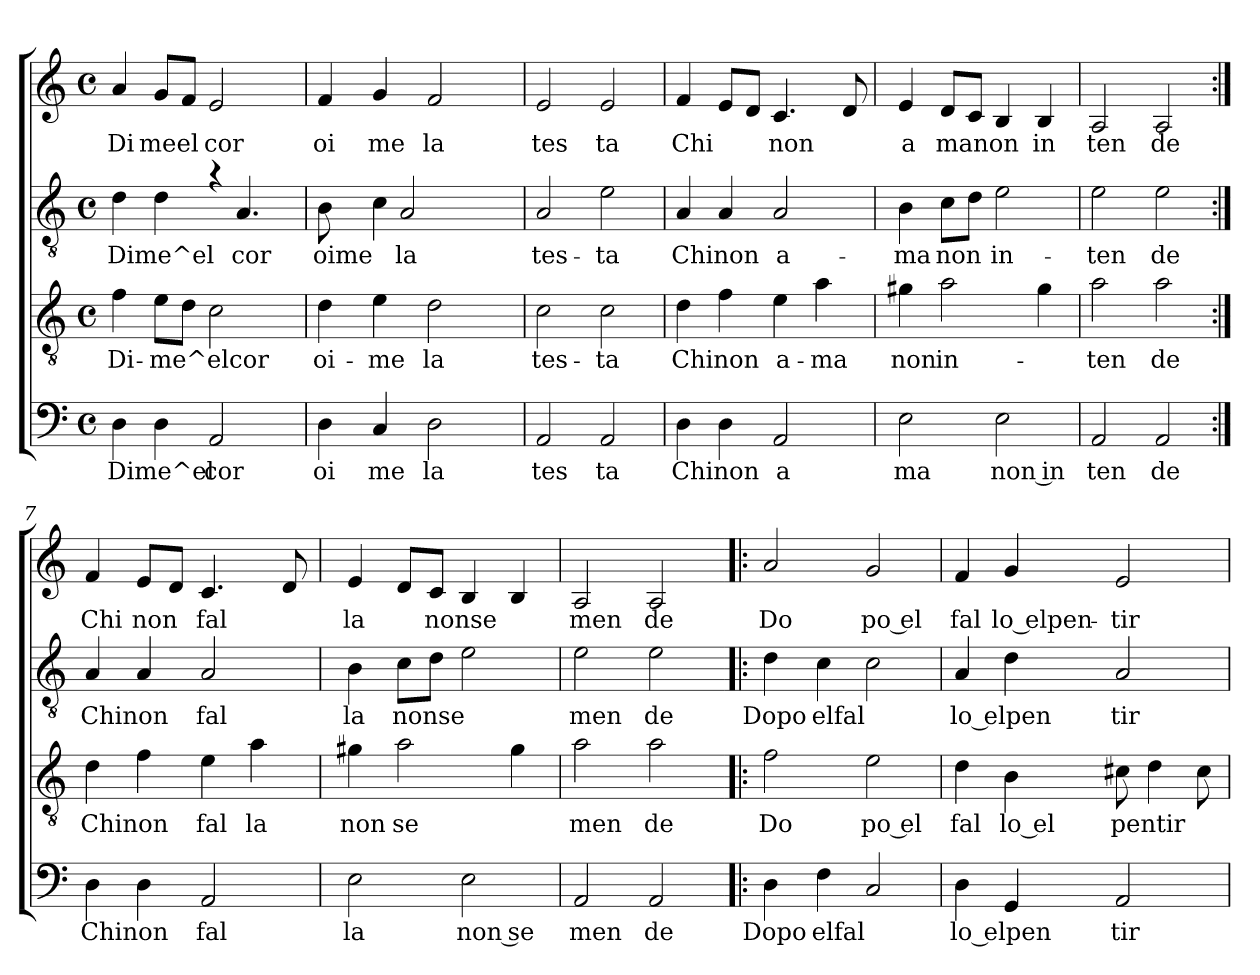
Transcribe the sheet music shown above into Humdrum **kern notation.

**kern	**text	**kern	**text	**kern	**text	**kern	**text
*part4	*part4	*part3	*part3	*part2	*part2	*part1	*part1
*staff4	*staff4	*staff3	*staff3	*staff2	*staff2	*staff1	*staff1
*clefF4	*	*clefGv2	*	*clefGv2	*	*clefG2	*
*k[]	*	*k[]	*	*k[]	*	*k[]	*
*C:	*	*C:	*	*C:	*	*C:	*
*M4/4	*	*M4/4	*	*M4/4	*	*M4/4	*
*met(c)	*	*met(c)	*	*met(c)	*	*met(c)	*
=1	=1	=1	=1	=1	=1	=1	=1
!	!LO:LY:b	!	!LO:LY:b	!	!LO:LY:b	!	!LO:LY:b
*	*	*	*	*^	*	*	*
4D\	Dime^el	4f\	Di-	4d\	2ryy	Dime^el	4a/	Di
!	!	!	!LO:LY:b	!	!	!	!	!LO:LY:b
4D\	.	8e\L	-me^elcor	4d\	.	.	8g/L	me
!	!	!	!	!	!	!	!	!LO:LY:b
.	.	8d\J	.	.	.	.	8f/J	el
!	!LO:LY:b	!	!	!	!	!	!	!LO:LY:b
2AA/	cor	2c\	.	4ra	8ryy	.	2e/	cor
!	!	!	!	!	!	!LO:LY:b	!	!
.	.	.	.	.	4.A/	cor	.	.
.	.	.	.	4ryy	.	.	.	.
=2	=2	=2	=2	=2	=2	=2	=2	=2
!	!LO:LY:b	!	!LO:LY:b	!	!	!LO:LY:b	!	!LO:LY:b
4D\	oi	4d\	oi-	8B\	4.ryy	oime	4f/	oi
.	.	.	.	8ryy	.	.	.	.
!	!LO:LY:b	!	!LO:LY:b	!	!	!	!	!LO:LY:b
4C/	me	4e\	-me	4c\	.	.	4g/	me
!	!	!	!	!	!	!LO:LY:b	!	!
.	.	.	.	.	2A/	la	.	.
!	!LO:LY:b	!	!LO:LY:b	!	!	!	!	!LO:LY:b
2D\	la	2d\	la	8ryy	.	.	2f/	la
.	.	.	.	4.ryy	.	.	.	.
.	.	.	.	.	8ryy	.	.	.
=3	=3	=3	=3	=3	=3	=3	=3	=3
!	!LO:LY:b	!	!LO:LY:b	!	!	!LO:LY:b	!	!LO:LY:b
*	*	*	*	*v	*v	*	*	*
2AA/	tes	2c\	tes-	2A/	tes-	2e/	tes
!	!LO:LY:b	!	!LO:LY:b	!	!LO:LY:b	!	!LO:LY:b
2AA/	ta	2c\	-ta	2e\	-ta	2e/	ta
=4	=4	=4	=4	=4	=4	=4	=4
!	!LO:LY:b	!	!LO:LY:b	!	!LO:LY:b	!	!LO:LY:b
4D\	Chinon	4d\	Chinon	4A/	Chinon	4f/	Chi
4D\	.	4f\	.	4A/	.	8e/L	.
.	.	.	.	.	.	8d/J	.
!	!LO:LY:b	!	!LO:LY:b	!	!LO:LY:b	!	!LO:LY:b
2AA/	a	4e\	a-	2A/	a-	4.c/	non
!	!	!	!LO:LY:b	!	!	!	!
.	.	4a\	-ma	.	.	.	.
.	.	.	.	.	.	8d/	.
=5	=5	=5	=5	=5	=5	=5	=5
!	!LO:LY:b	!	!LO:LY:b	!	!LO:LY:b	!	!LO:LY:b
2E\	ma	4g#\	non	4B\	-ma	4e/	a
!	!	!	!LO:LY:b	!	!LO:LY:b	!	!LO:LY:b
.	.	2a\	in-	8c\L	non	8d/L	manon
.	.	.	.	8d\J	.	8c/J	.
!	!LO:LY:b:rj	!	!	!	!LO:LY:b	!	!
2E\	non in	.	.	2e\	in-	4B/	.
!	!	!	!	!	!	!	!LO:LY:b
.	.	4g#\	.	.	.	4B/	in
!!LO:LB:g=z
=6	=6	=6	=6	=6	=6	=6	=6
!	!LO:LY:b	!	!LO:LY:b	!	!LO:LY:b	!	!LO:LY:b
2AA/	ten	2a\	-ten	2e\	-ten	2A/	ten
!	!LO:LY:b	!	!LO:LY:b	!	!LO:LY:b	!	!LO:LY:b
2AA/	de	2a\	de	2e\	de	2A/	de
=7:|!	=7:|!	=7:|!	=7:|!	=7:|!	=7:|!	=7:|!	=7:|!
!	!LO:LY:b	!	!LO:LY:b	!	!LO:LY:b	!	!LO:LY:b
4D\	Chinon	4d\	Chinon	4A/	Chinon	4f/	Chi
!	!	!	!	!	!	!	!LO:LY:b
4D\	.	4f\	.	4A/	.	8e/L	non
.	.	.	.	.	.	8d/J	.
!	!LO:LY:b	!	!LO:LY:b	!	!LO:LY:b	!	!LO:LY:b
2AA/	fal	4e\	fal	2A/	fal	4.c/	fal
!	!	!	!LO:LY:b	!	!	!	!
.	.	4a\	la	.	.	.	.
.	.	.	.	.	.	8d/	.
=8	=8	=8	=8	=8	=8	=8	=8
!	!LO:LY:b	!	!LO:LY:b	!	!LO:LY:b	!	!LO:LY:b
2E\	la	4g#\	non	4B\	la	4e/	la
!	!	!	!LO:LY:b	!	!LO:LY:b	!	!
.	.	2a\	se	8c\L	nonse	8d/L	.
!	!	!	!	!	!	!	!LO:LY:b
.	.	.	.	8d\J	.	8c/J	nonse
!	!LO:LY:b:rj	!	!	!	!	!	!
2E\	non se	.	.	2e\	.	4B/	.
.	.	4g#\	.	.	.	4B/	.
=9	=9	=9	=9	=9	=9	=9	=9
!	!LO:LY:b	!	!LO:LY:b	!	!LO:LY:b	!	!LO:LY:b
2AA/	men	2a\	men	2e\	men	2A/	men
!	!LO:LY:b	!	!LO:LY:b	!	!LO:LY:b	!	!LO:LY:b
2AA/	de	2a\	de	2e\	de	2A/	de
=10!|:	=10!|:	=10!|:	=10!|:	=10!|:	=10!|:	=10!|:	=10!|:
!	!LO:LY:b	!	!LO:LY:b	!	!LO:LY:b	!	!LO:LY:b
4D\	Dopo	2f\	Do	4d\	Dopo	2a/	Do
!	!LO:LY:b	!	!	!	!LO:LY:b	!	!
4F\	elfal	.	.	4c\	elfal	.	.
!	!	!	!LO:LY:b:rj	!	!	!	!LO:LY:b:rj
2C/	.	2e\	po el	2c\	.	2g/	po el
=11	=11	=11	=11	=11	=11	=11	=11
!	!LO:LY:b:rj	!	!LO:LY:b	!	!LO:LY:b:rj	!	!LO:LY:b
4D\	lo elpen	4d\	fal	4A/	lo elpen	4f/	fal
!	!	!	!LO:LY:b:rj	!	!	!	!LO:LY:b:rj
4GG/	.	4B\	lo el	4d\	.	4g/	lo elpen-
!	!LO:LY:b	!	!LO:LY:b	!	!LO:LY:b	!	!LO:LY:b:rj
2AA/	tir	8c#\	pentir	2A/	tir	2e/	-tir
.	.	4d\	.	.	.	.	.
.	.	8c#\	.	.	.	.	.
=	=	=	=	=	=	=	=
*-	*-	*-	*-	*-	*-	*-	*-
